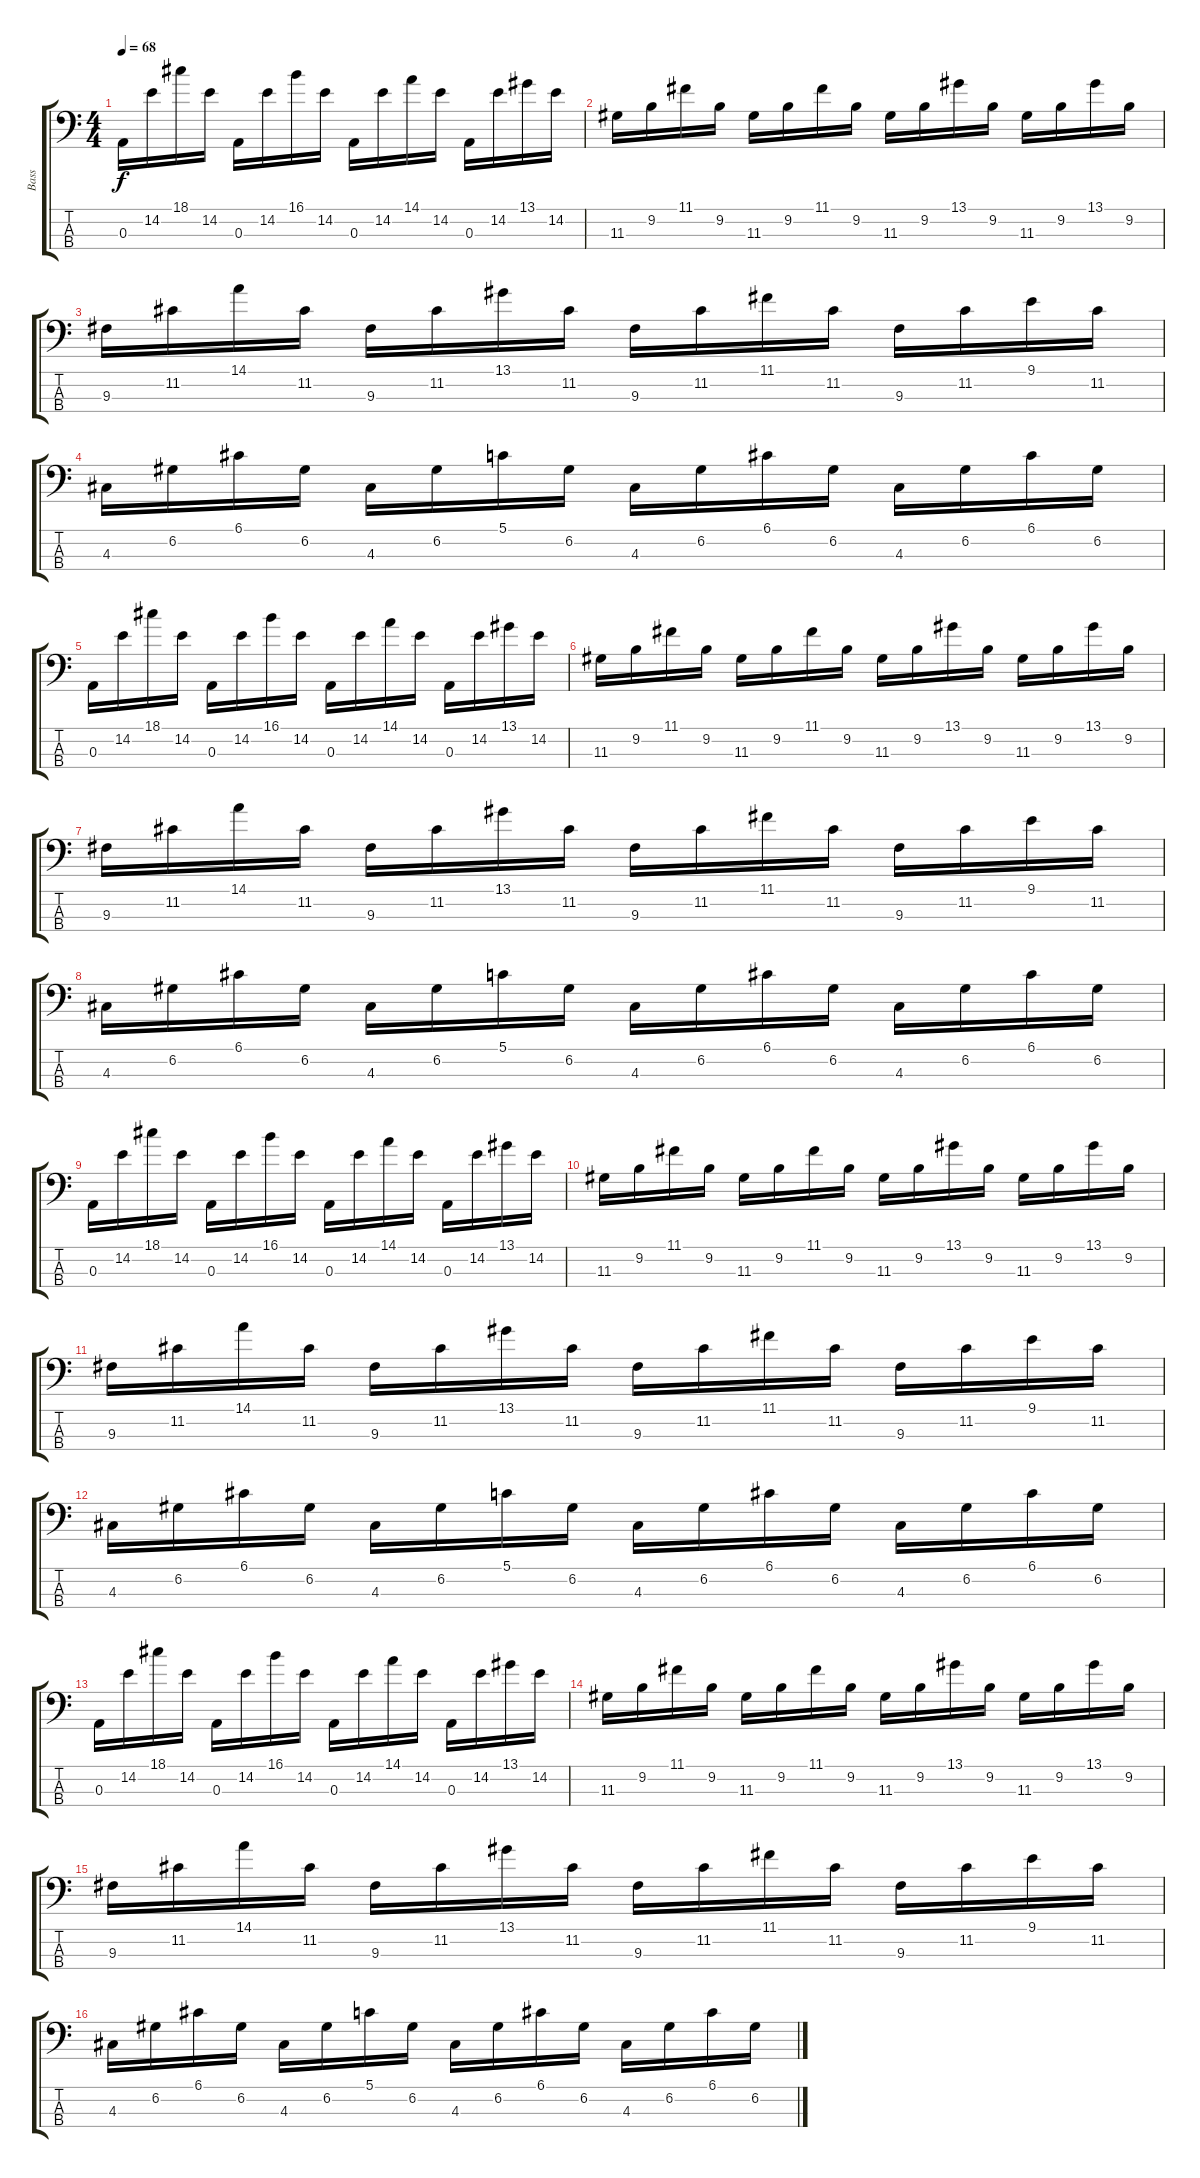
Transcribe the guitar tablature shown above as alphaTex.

\track ("Bass" "Bass") {instrument electricbassfinger}
\staff {score tabs}
\tuning (G2 D2 A1 E1) {hide}
\ts (4 4)
\tempo 68
\clef f4
\ks c
0.3.16{dy f instrument electricbassfinger} 14.2.16 18.1.16 14.2.16 0.3.16 14.2.16 16.1.16 14.2.16 0.3.16 14.2.16 14.1.16 14.2.16 0.3.16 14.2.16 13.1.16 14.2.16 |
11.3.16 9.2.16 11.1.16 9.2.16 11.3.16 9.2.16 11.1.16 9.2.16 11.3.16 9.2.16 13.1.16 9.2.16 11.3.16 9.2.16 13.1.16 9.2.16 |
9.3.16 11.2.16 14.1.16 11.2.16 9.3.16 11.2.16 13.1.16 11.2.16 9.3.16 11.2.16 11.1.16 11.2.16 9.3.16 11.2.16 9.1.16 11.2.16 |
4.3.16 6.2.16 6.1.16 6.2.16 4.3.16 6.2.16 5.1.16 6.2.16 4.3.16 6.2.16 6.1.16 6.2.16 4.3.16 6.2.16 6.1.16 6.2.16 |
0.3.16 14.2.16 18.1.16 14.2.16 0.3.16 14.2.16 16.1.16 14.2.16 0.3.16 14.2.16 14.1.16 14.2.16 0.3.16 14.2.16 13.1.16 14.2.16 |
11.3.16 9.2.16 11.1.16 9.2.16 11.3.16 9.2.16 11.1.16 9.2.16 11.3.16 9.2.16 13.1.16 9.2.16 11.3.16 9.2.16 13.1.16 9.2.16 |
9.3.16 11.2.16 14.1.16 11.2.16 9.3.16 11.2.16 13.1.16 11.2.16 9.3.16 11.2.16 11.1.16 11.2.16 9.3.16 11.2.16 9.1.16 11.2.16 |
4.3.16 6.2.16 6.1.16 6.2.16 4.3.16 6.2.16 5.1.16 6.2.16 4.3.16 6.2.16 6.1.16 6.2.16 4.3.16 6.2.16 6.1.16 6.2.16 |
0.3.16 14.2.16 18.1.16 14.2.16 0.3.16 14.2.16 16.1.16 14.2.16 0.3.16 14.2.16 14.1.16 14.2.16 0.3.16 14.2.16 13.1.16 14.2.16 |
11.3.16 9.2.16 11.1.16 9.2.16 11.3.16 9.2.16 11.1.16 9.2.16 11.3.16 9.2.16 13.1.16 9.2.16 11.3.16 9.2.16 13.1.16 9.2.16 |
9.3.16 11.2.16 14.1.16 11.2.16 9.3.16 11.2.16 13.1.16 11.2.16 9.3.16 11.2.16 11.1.16 11.2.16 9.3.16 11.2.16 9.1.16 11.2.16 |
4.3.16 6.2.16 6.1.16 6.2.16 4.3.16 6.2.16 5.1.16 6.2.16 4.3.16 6.2.16 6.1.16 6.2.16 4.3.16 6.2.16 6.1.16 6.2.16 |
0.3.16 14.2.16 18.1.16 14.2.16 0.3.16 14.2.16 16.1.16 14.2.16 0.3.16 14.2.16 14.1.16 14.2.16 0.3.16 14.2.16 13.1.16 14.2.16 |
11.3.16 9.2.16 11.1.16 9.2.16 11.3.16 9.2.16 11.1.16 9.2.16 11.3.16 9.2.16 13.1.16 9.2.16 11.3.16 9.2.16 13.1.16 9.2.16 |
9.3.16 11.2.16 14.1.16 11.2.16 9.3.16 11.2.16 13.1.16 11.2.16 9.3.16 11.2.16 11.1.16 11.2.16 9.3.16 11.2.16 9.1.16 11.2.16 |
4.3.16 6.2.16 6.1.16 6.2.16 4.3.16 6.2.16 5.1.16 6.2.16 4.3.16 6.2.16 6.1.16 6.2.16 4.3.16 6.2.16 6.1.16 6.2.16
